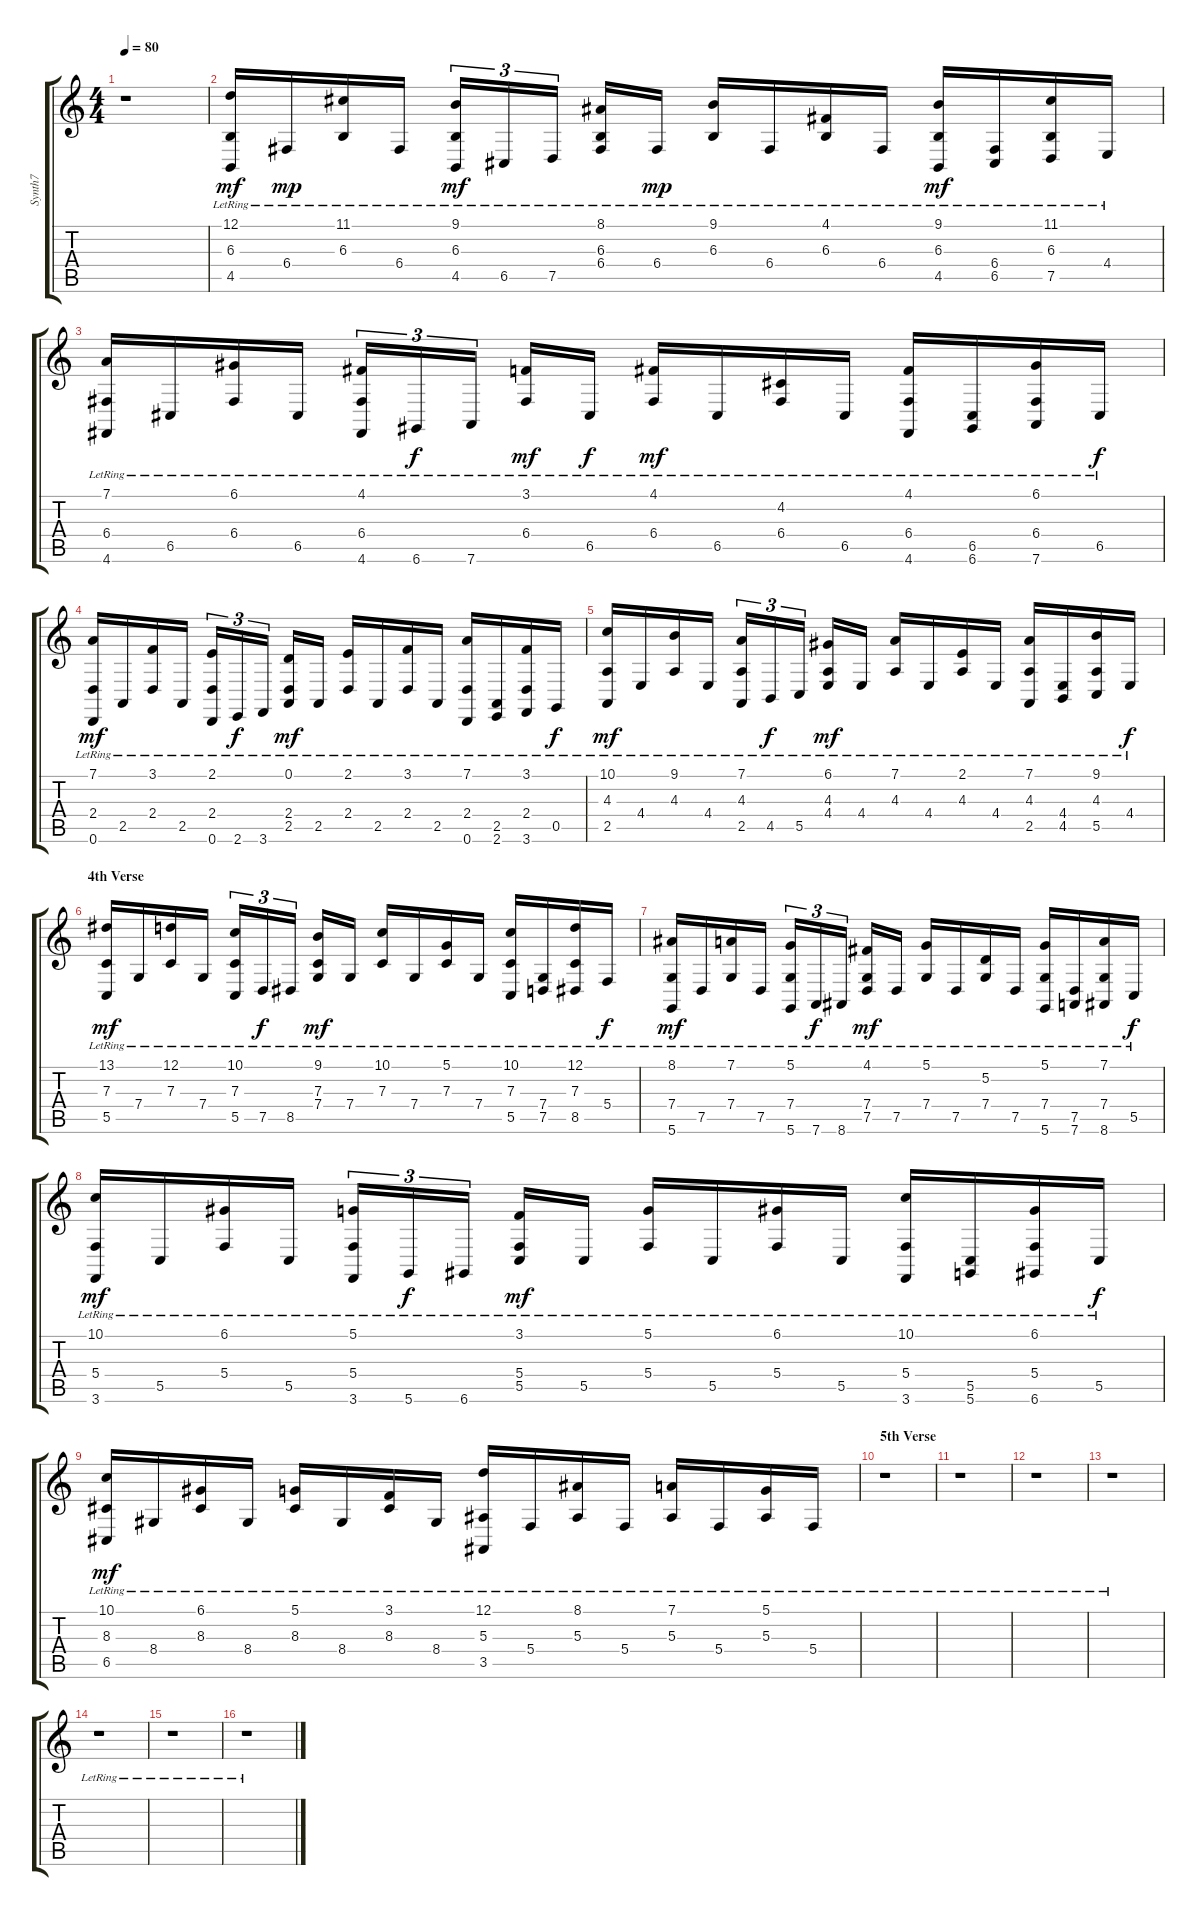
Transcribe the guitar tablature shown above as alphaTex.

\track ("Synth7" "Synth7") {instrument harpsichord}
\staff {score tabs}
\tuning (D4 A3 F3 C3 G2 D2) {hide}
\ts (4 4)
\tempo 80
\clef g2
\ks c
r.1{dy f} |
(12.1{lr} 6.3{lr} 4.5{lr}).16{dy mf volume 15} 6.4{lr}.16{dy mp} (11.1{lr} 6.3{lr}).16 6.4{lr}.16 (9.1{lr} 6.3{lr} 4.5{lr}).16{tu (3 2) dy mf} 6.5{lr}.16{tu (3 2)} 7.5{lr}.16{tu (3 2)} (8.1{lr} 6.3{lr} 6.4{lr}).16 6.4{lr}.16{dy mp} (9.1{lr} 6.3{lr}).16 6.4{lr}.16 (4.1{lr} 6.3{lr}).16 6.4{lr}.16 (9.1{lr} 6.3{lr} 4.5{lr}).16{dy mf} (6.4{lr} 6.5{lr}).16 (11.1{lr} 6.3{lr} 7.5{lr}).16 4.4{lr}.16 |
(7.1{lr} 6.4{lr} 4.6{lr}).16 6.5{lr}.16 (6.1{lr} 6.4{lr}).16 6.5{lr}.16 (4.1{lr} 6.4 4.6{lr}).16{tu (3 2)} 6.6{lr}.16{tu (3 2) dy f} 7.6{lr}.16{tu (3 2)} (3.1{lr} 6.4{lr}).16{dy mf} 6.5{lr}.16{dy f} (4.1{lr} 6.4{lr}).16{dy mf} 6.5{lr}.16 (4.2{lr} 6.4{lr}).16 6.5{lr}.16 (4.1{lr} 6.4{lr} 4.6{lr}).16 (6.5{lr} 6.6{lr}).16 (6.1{lr} 6.4{lr} 7.6{lr}).16 6.5{lr}.16{dy f} |
(7.1{lr} 2.4{lr} 0.6{lr}).16{dy mf} 2.5{lr}.16 (3.1{lr} 2.4{lr}).16 2.5{lr}.16 (2.1{lr} 2.4{lr} 0.6{lr}).16{tu (3 2)} 2.6{lr}.16{tu (3 2) dy f} 3.6{lr}.16{tu (3 2)} (0.1{lr} 2.4{lr} 2.5{lr}).16{dy mf} 2.5{lr}.16 (2.1{lr} 2.4{lr}).16 2.5{lr}.16 (3.1{lr} 2.4{lr}).16 2.5{lr}.16 (7.1{lr} 2.4{lr} 0.6{lr}).16 (2.5{lr} 2.6{lr}).16 (3.1{lr} 2.4{lr} 3.6{lr}).16 0.5{lr}.16{dy f} |
(10.1{lr} 4.3{lr} 2.5{lr}).16{dy mf} 4.4{lr}.16 (9.1{lr} 4.3{lr}).16 4.4{lr}.16 (7.1{lr} 4.3{lr} 2.5{lr}).16{tu (3 2)} 4.5{lr}.16{tu (3 2) dy f} 5.5{lr}.16{tu (3 2)} (6.1{lr} 4.3{lr} 4.4{lr}).16{dy mf} 4.4{lr}.16 (7.1{lr} 4.3{lr}).16 4.4{lr}.16 (2.1{lr} 4.3{lr}).16 4.4{lr}.16 (7.1{lr} 4.3{lr} 2.5{lr}).16 (4.4{lr} 4.5{lr}).16 (9.1{lr} 4.3{lr} 5.5{lr}).16 4.4{lr}.16{dy f} |
\section ("" "4th Verse")
(13.1{lr} 7.3{lr} 5.5{lr}).16{dy mf} 7.4{lr}.16 (12.1{lr} 7.3{lr}).16 7.4{lr}.16 (10.1{lr} 7.3{lr} 5.5{lr}).16{tu (3 2)} 7.5{lr}.16{tu (3 2) dy f} 8.5{lr}.16{tu (3 2)} (9.1{lr} 7.3{lr} 7.4{lr}).16{dy mf} 7.4{lr}.16 (10.1{lr} 7.3{lr}).16 7.4{lr}.16 (5.1{lr} 7.3{lr}).16 7.4{lr}.16 (10.1{lr} 7.3{lr} 5.5{lr}).16 (7.4{lr} 7.5{lr}).16 (12.1{lr} 7.3{lr} 8.5{lr}).16 5.4{lr}.16{dy f} |
(8.1{lr} 7.4{lr} 5.6{lr}).16{dy mf} 7.5{lr}.16 (7.1{lr} 7.4{lr}).16 7.5{lr}.16 (5.1{lr} 7.4{lr} 5.6{lr}).16{tu (3 2)} 7.6{lr}.16{tu (3 2) dy f} 8.6{lr}.16{tu (3 2)} (4.1{lr} 7.4{lr} 7.5{lr}).16{dy mf} 7.5{lr}.16 (5.1{lr} 7.4{lr}).16 7.5{lr}.16 (5.2{lr} 7.4{lr}).16 7.5{lr}.16 (5.1{lr} 7.4{lr} 5.6{lr}).16 (7.5{lr} 7.6{lr}).16 (7.1{lr} 7.4{lr} 8.6{lr}).16 5.5{lr}.16{dy f} |
(10.1{lr} 5.4{lr} 3.6{lr}).16{dy mf} 5.5{lr}.16 (6.1{lr} 5.4{lr}).16 5.5{lr}.16 (5.1{lr} 5.4{lr} 3.6{lr}).16{tu (3 2)} 5.6{lr}.16{tu (3 2) dy f} 6.6{lr}.16{tu (3 2)} (3.1{lr} 5.4{lr} 5.5{lr}).16{dy mf} 5.5{lr}.16 (5.1{lr} 5.4{lr}).16 5.5{lr}.16 (6.1{lr} 5.4{lr}).16 5.5{lr}.16 (10.1{lr} 5.4{lr} 3.6{lr}).16 (5.5{lr} 5.6{lr}).16 (6.1{lr} 5.4{lr} 6.6{lr}).16 5.5{lr}.16{dy f} |
(10.1{lr} 8.3{lr} 6.5{lr}).16{dy mf} 8.4{lr}.16 (6.1{lr} 8.3{lr}).16 8.4{lr}.16 (5.1{lr} 8.3{lr}).16 8.4{lr}.16 (3.1{lr} 8.3{lr}).16 8.4{lr}.16 (12.1{lr} 5.3{lr} 3.5{lr}).16 5.4{lr}.16 (8.1{lr} 5.3{lr}).16 5.4{lr}.16 (7.1{lr} 5.3{lr}).16 5.4{lr}.16 (5.1{lr} 5.3{lr}).16 5.4{lr}.16 |
\section ("" "5th Verse")
r.1 |
r.1 |
r.1 |
r.1 |
r.1 |
r.1 |
r.1
